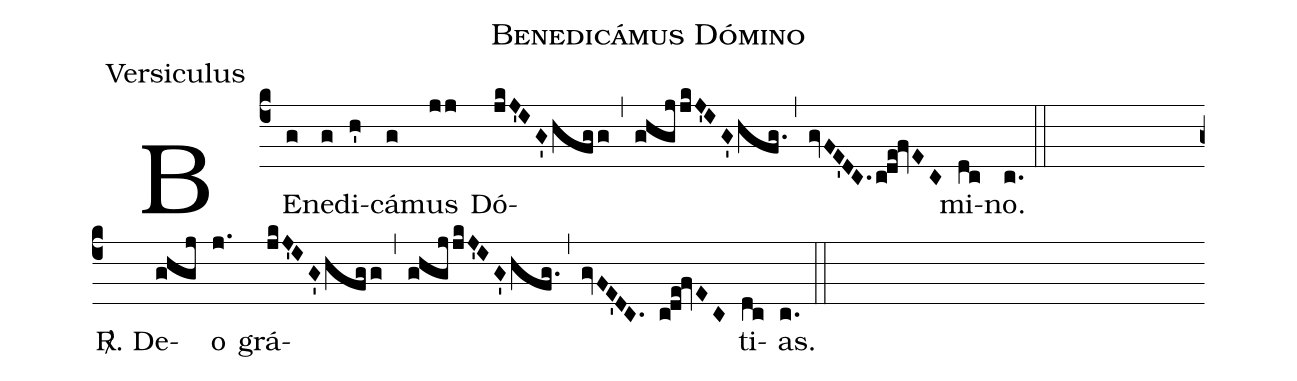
name:Benedicámus Dómino;
office-part:Versiculus;
%%
(c4) BE(g)ne(g)di(h')cá(g)mus(jj) Dó(jkJ'IG'hfgg,ghgjjkJ'IG'hfg.,gvFE'DC.c!de!fvEC)mi(dc)no.(c.) (::Z)

<sp>R/</sp>. De(ghgj)o(j.) grá(jkJ'IG'hfgg,ghgjjkJ'IG'hfg.,gvFE'DC. c!de!fvEC)ti(dc)as.(c.) (::)
